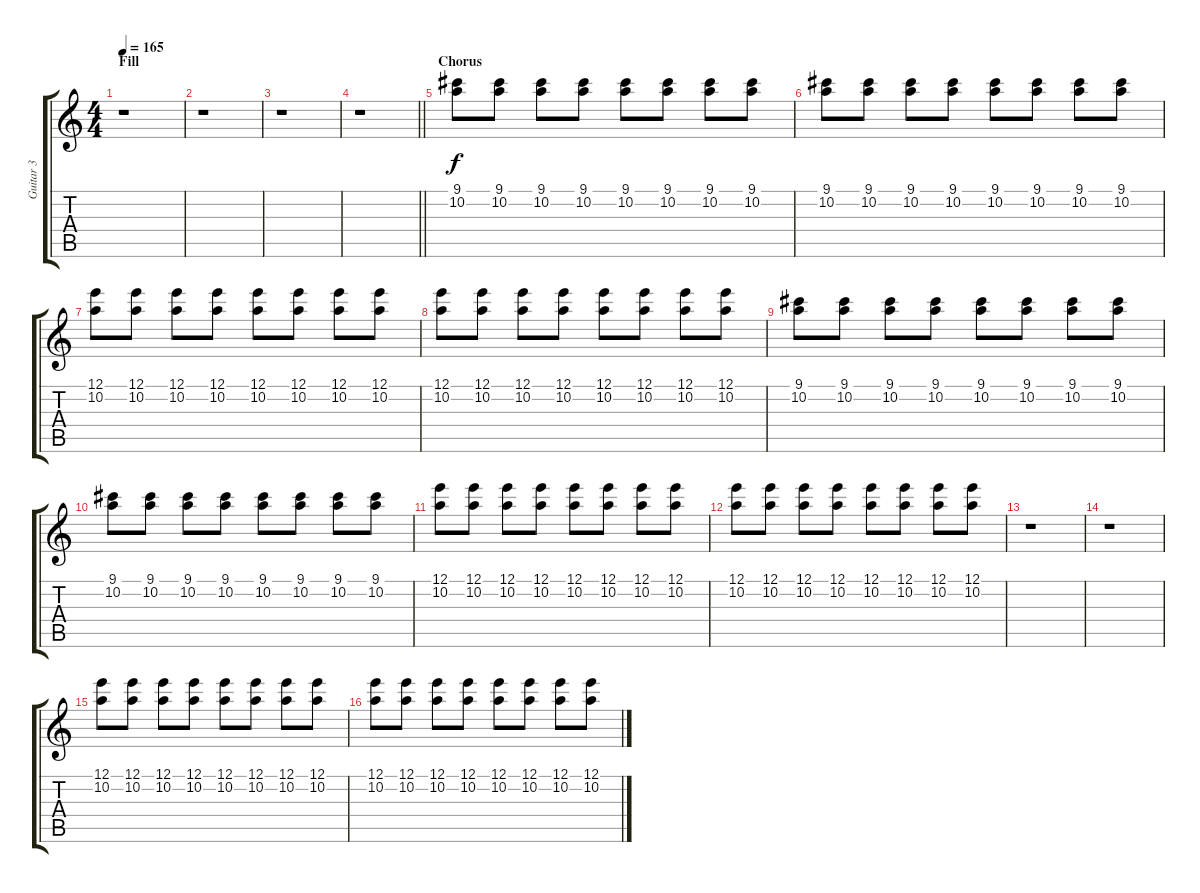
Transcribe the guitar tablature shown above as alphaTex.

\track ("Guitar 3" "Guitar 3") {instrument distortionguitar}
\staff {score tabs}
\tuning (E4 B3 G3 D3 A2 D2) {hide}
\ts (4 4)
\section ("" "Fill")
\tempo 165
\clef g2
\ks c
r.1{dy f} |
r.1 |
r.1 |
\barLineRight lightlight
r.1 |
\section ("" "Chorus")
(9.1 10.2).8 (9.1 10.2).8 (9.1 10.2).8 (9.1 10.2).8 (9.1 10.2).8 (9.1 10.2).8 (9.1 10.2).8 (9.1 10.2).8 |
(9.1 10.2).8 (9.1 10.2).8 (9.1 10.2).8 (9.1 10.2).8 (9.1 10.2).8 (9.1 10.2).8 (9.1 10.2).8 (9.1 10.2).8 |
(12.1 10.2).8 (12.1 10.2).8 (12.1 10.2).8 (12.1 10.2).8 (12.1 10.2).8 (12.1 10.2).8 (12.1 10.2).8 (12.1 10.2).8 |
(12.1 10.2).8 (12.1 10.2).8 (12.1 10.2).8 (12.1 10.2).8 (12.1 10.2).8 (12.1 10.2).8 (12.1 10.2).8 (12.1 10.2).8 |
(9.1 10.2).8 (9.1 10.2).8 (9.1 10.2).8 (9.1 10.2).8 (9.1 10.2).8 (9.1 10.2).8 (9.1 10.2).8 (9.1 10.2).8 |
(9.1 10.2).8 (9.1 10.2).8 (9.1 10.2).8 (9.1 10.2).8 (9.1 10.2).8 (9.1 10.2).8 (9.1 10.2).8 (9.1 10.2).8 |
(12.1 10.2).8 (12.1 10.2).8 (12.1 10.2).8 (12.1 10.2).8 (12.1 10.2).8 (12.1 10.2).8 (12.1 10.2).8 (12.1 10.2).8 |
(12.1 10.2).8 (12.1 10.2).8 (12.1 10.2).8 (12.1 10.2).8 (12.1 10.2).8 (12.1 10.2).8 (12.1 10.2).8 (12.1 10.2).8 |
r.1 |
r.1 |
(12.1 10.2).8 (12.1 10.2).8 (12.1 10.2).8 (12.1 10.2).8 (12.1 10.2).8 (12.1 10.2).8 (12.1 10.2).8 (12.1 10.2).8 |
(12.1 10.2).8 (12.1 10.2).8 (12.1 10.2).8 (12.1 10.2).8 (12.1 10.2).8 (12.1 10.2).8 (12.1 10.2).8 (12.1 10.2).8
